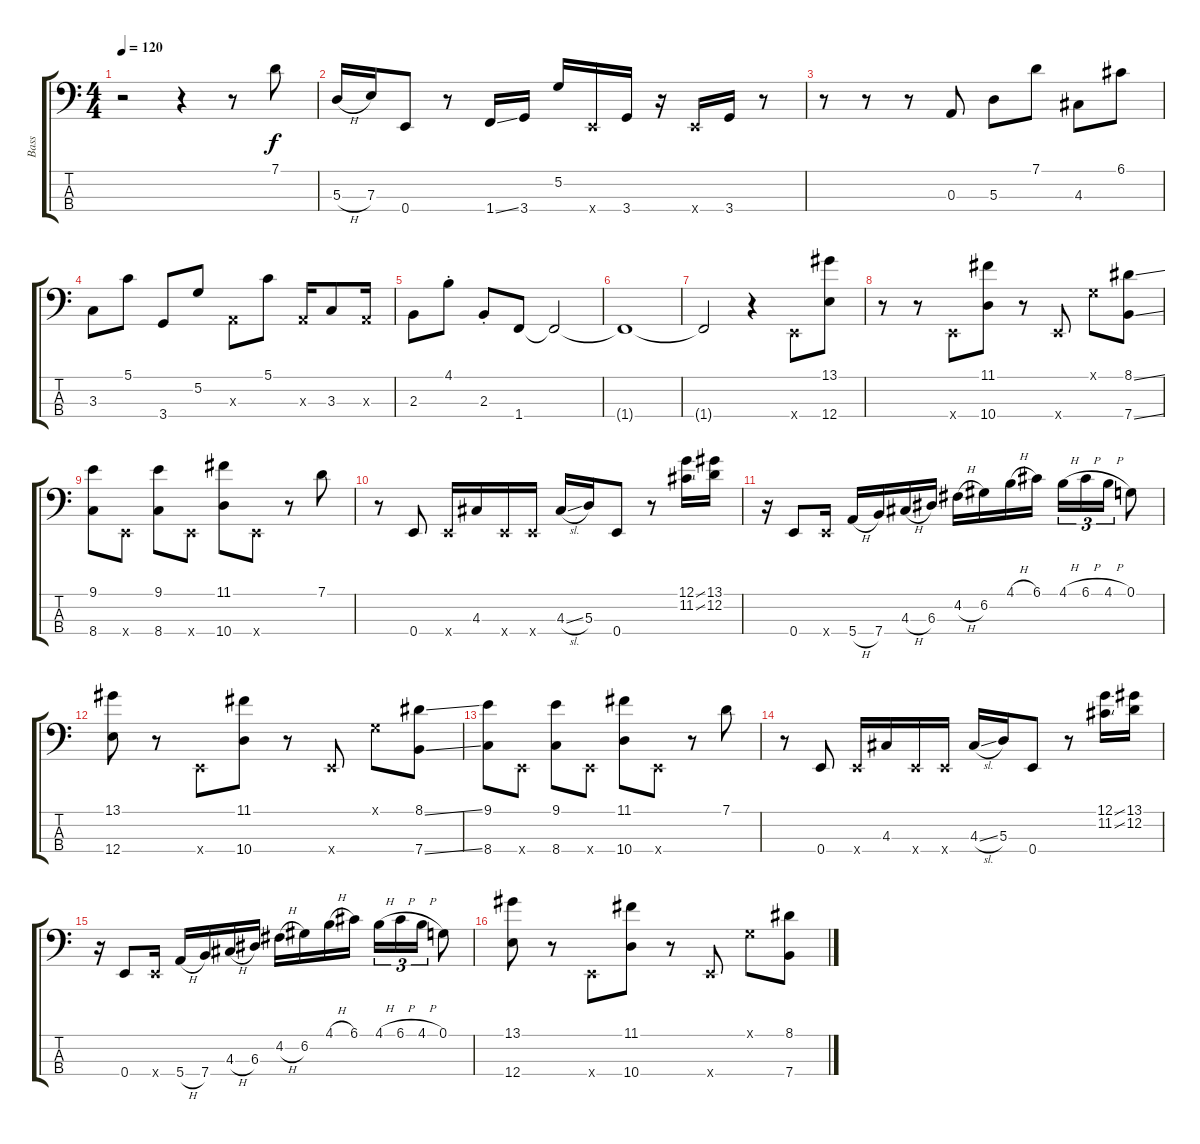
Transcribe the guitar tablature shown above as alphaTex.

\track ("Bass" "Bass") {instrument slapbass1}
\staff {score tabs}
\tuning (G2 D2 A1 E1) {hide}
\ts (4 4)
\tempo 120
\clef f4
\ks c
r.2{dy f} r.4 r.8 7.1.8 |
5.3{h}.16 7.3.16 0.4.8 r.8 1.4{ss}.16 3.4.16 5.2.16 0.4{x}.16 3.4.16 r.16 0.4{x}.16 3.4.16 r.8 |
r.8 r.8 r.8 0.3.8 5.3.8 7.1.8 4.3.8 6.1.8 |
3.3.8 5.1.8 3.4.8 5.2.8 0.3{x}.8 5.1.8 0.3{x}.16 3.3.8 0.3{x}.16 |
2.3.8 4.1{st}.8 2.3{st}.8 1.4.8 1.4{t}.2 |
1.4{t}.1 |
1.4{t}.2 r.4 0.4{x}.8 (13.1 12.4).8 |
r.8 r.8 0.4{x}.8 (11.1 10.4).8 r.8 0.4{x}.8 0.1{x}.8 (8.1{ss} 7.4{ss}).8 |
(9.1 8.4).8 0.4{x}.8 (9.1 8.4).8 0.4{x}.8 (11.1 10.4).8 0.4{x}.8 r.8 7.1.8 |
r.8 0.4.8 0.4{x}.16 4.3.16 0.4{x}.16 0.4{x}.16 4.3{sl}.16 5.3.16 0.4.8 r.8 (12.1{ss} 11.2{ss}).16 (13.1 12.2).16 |
r.16 0.4.8 0.4{x}.16 5.4{h}.16 7.4.16 4.3{h}.16 6.3.16 4.2{h}.16 6.2.16 4.1{h}.16 6.1.16 4.1{h}.16{tu (3 2)} 6.1{h}.16{tu (3 2)} 4.1{h}.16{tu (3 2)} 0.1.8 |
(13.1 12.4).8 r.8 0.4{x}.8 (11.1 10.4).8 r.8 0.4{x}.8 0.1{x}.8 (8.1{ss} 7.4{ss}).8 |
(9.1 8.4).8 0.4{x}.8 (9.1 8.4).8 0.4{x}.8 (11.1 10.4).8 0.4{x}.8 r.8 7.1.8 |
r.8 0.4.8 0.4{x}.16 4.3.16 0.4{x}.16 0.4{x}.16 4.3{sl}.16 5.3.16 0.4.8 r.8 (12.1{ss} 11.2{ss}).16 (13.1 12.2).16 |
r.16 0.4.8 0.4{x}.16 5.4{h}.16 7.4.16 4.3{h}.16 6.3.16 4.2{h}.16 6.2.16 4.1{h}.16 6.1.16 4.1{h}.16{tu (3 2)} 6.1{h}.16{tu (3 2)} 4.1{h}.16{tu (3 2)} 0.1.8 |
(13.1 12.4).8 r.8 0.4{x}.8 (11.1 10.4).8 r.8 0.4{x}.8 0.1{x}.8 (8.1{ss} 7.4{ss}).8
